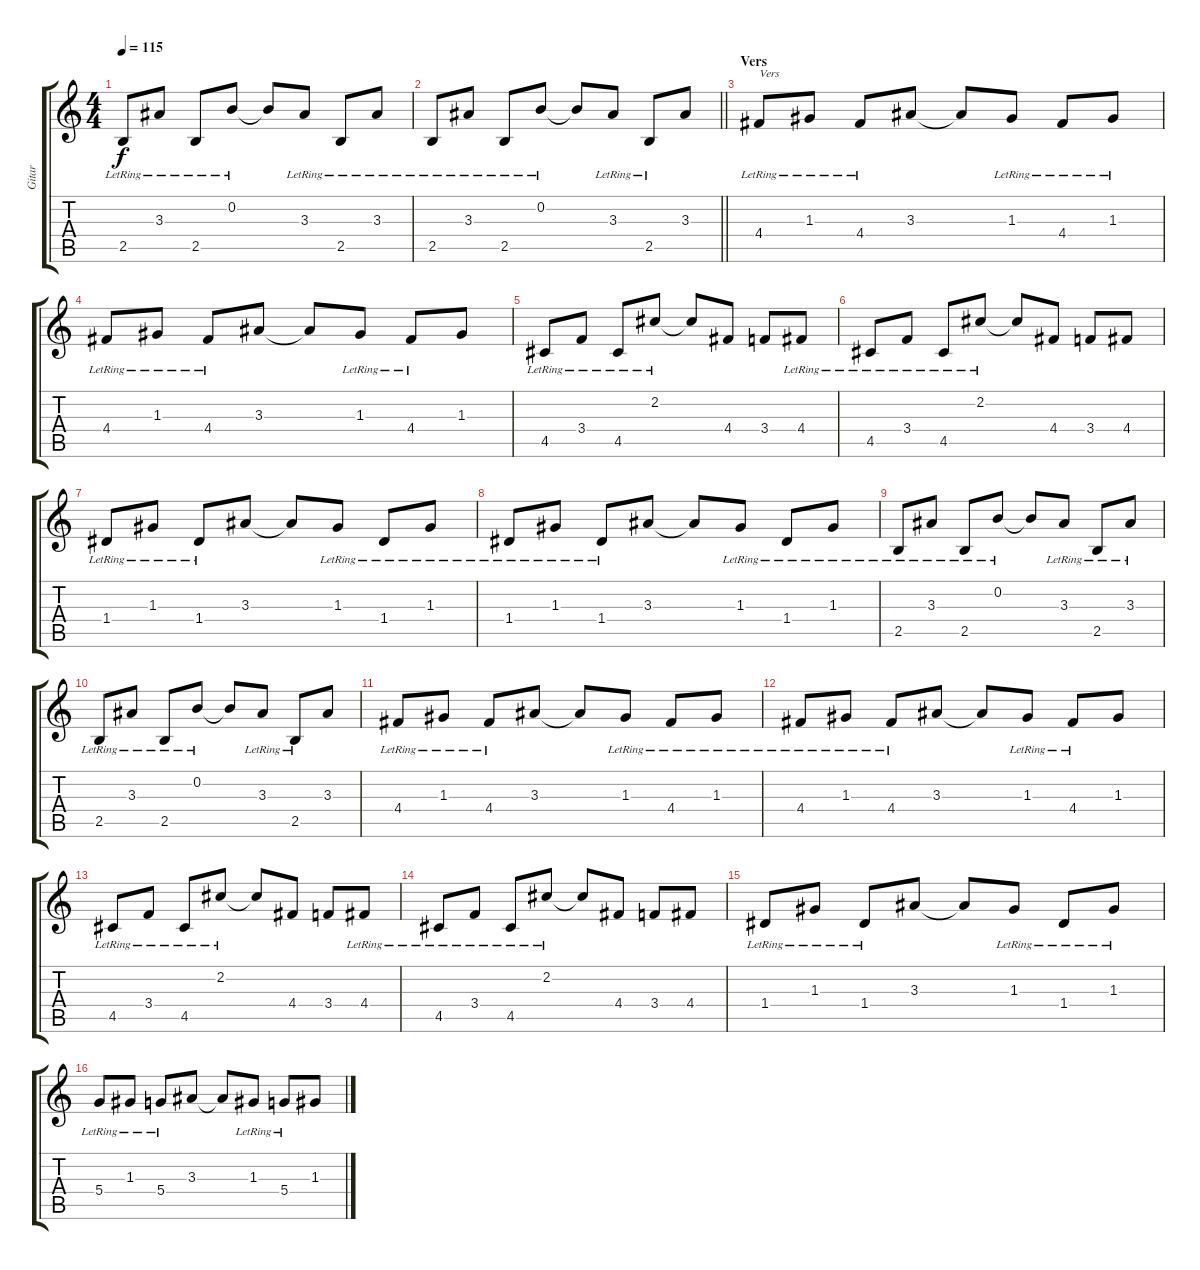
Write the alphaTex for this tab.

\track ("Gitar" "Gitar") {instrument electricguitarjazz}
\staff {score tabs}
\tuning (E4 B3 G3 D3 A2 E2) {hide}
\ts (4 4)
\tempo 115
\clef g2
\ks c
2.5{lr}.8{dy f} 3.3{lr}.8 2.5{lr}.8 0.2{lr}.8 0.2{t}.8 3.3{lr}.8 2.5{lr}.8 3.3{lr}.8 |
\barLineRight lightlight
2.5{lr}.8 3.3{lr}.8 2.5{lr}.8 0.2{lr}.8 0.2{t}.8 3.3{lr}.8 2.5{lr}.8 3.3.8 |
\section ("" "Vers")
4.4{lr}.8{txt "Vers"} 1.3{lr}.8 4.4{lr}.8 3.3.8 3.3{t}.8 1.3{lr}.8 4.4{lr}.8 1.3{lr}.8 |
4.4{lr}.8 1.3{lr}.8 4.4{lr}.8 3.3.8 3.3{t}.8 1.3{lr}.8 4.4{lr}.8 1.3.8 |
4.5{lr}.8 3.4{lr}.8 4.5{lr}.8 2.2{lr}.8 2.2{t}.8 4.4.8 3.4.8 4.4{lr}.8 |
4.5{lr}.8 3.4{lr}.8 4.5{lr}.8 2.2{lr}.8 2.2{t}.8 4.4.8 3.4.8 4.4.8 |
1.4{lr}.8 1.3{lr}.8 1.4{lr}.8 3.3.8 3.3{t}.8 1.3{lr}.8 1.4{lr}.8 1.3{lr}.8 |
1.4{lr}.8 1.3{lr}.8 1.4{lr}.8 3.3.8 3.3{t}.8 1.3{lr}.8 1.4{lr}.8 1.3{lr}.8 |
2.5{lr}.8 3.3{lr}.8 2.5{lr}.8 0.2{lr}.8 0.2{t}.8 3.3{lr}.8 2.5{lr}.8 3.3{lr}.8 |
2.5{lr}.8 3.3{lr}.8 2.5{lr}.8 0.2{lr}.8 0.2{t}.8 3.3{lr}.8 2.5{lr}.8 3.3.8 |
4.4{lr}.8 1.3{lr}.8 4.4{lr}.8 3.3.8 3.3{t}.8 1.3{lr}.8 4.4{lr}.8 1.3{lr}.8 |
4.4{lr}.8 1.3{lr}.8 4.4{lr}.8 3.3.8 3.3{t}.8 1.3{lr}.8 4.4{lr}.8 1.3.8 |
4.5{lr}.8 3.4{lr}.8 4.5{lr}.8 2.2{lr}.8 2.2{t}.8 4.4.8 3.4.8 4.4{lr}.8 |
4.5{lr}.8 3.4{lr}.8 4.5{lr}.8 2.2{lr}.8 2.2{t}.8 4.4.8 3.4.8 4.4.8 |
1.4{lr}.8 1.3{lr}.8 1.4{lr}.8 3.3.8 3.3{t}.8 1.3{lr}.8 1.4{lr}.8 1.3{lr}.8 |
5.4{lr}.8 1.3{lr}.8 5.4{lr}.8 3.3.8 3.3{t}.8 1.3{lr}.8 5.4{lr}.8 1.3.8
